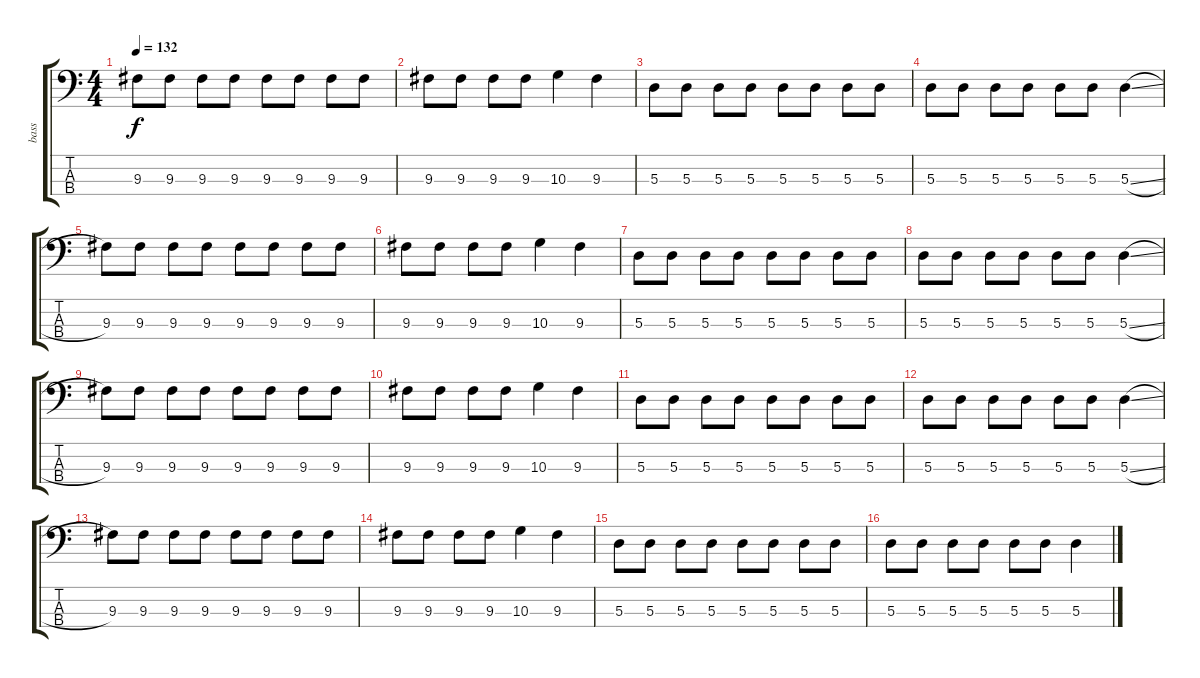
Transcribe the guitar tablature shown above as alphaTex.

\track ("bass" "bass") {instrument electricbassfinger}
\staff {score tabs}
\tuning (G2 D2 A1 E1) {hide}
\ts (4 4)
\tempo 132
\clef f4
\ks c
9.3.8{dy f} 9.3.8 9.3.8 9.3.8 9.3.8 9.3.8 9.3.8 9.3.8 |
9.3.8 9.3.8 9.3.8 9.3.8 10.3.4 9.3.4 |
5.3.8 5.3.8 5.3.8 5.3.8 5.3.8 5.3.8 5.3.8 5.3.8 |
5.3.8 5.3.8 5.3.8 5.3.8 5.3.8 5.3.8 5.3{sl}.4 |
9.3.8 9.3.8 9.3.8 9.3.8 9.3.8 9.3.8 9.3.8 9.3.8 |
9.3.8 9.3.8 9.3.8 9.3.8 10.3.4 9.3.4 |
5.3.8 5.3.8 5.3.8 5.3.8 5.3.8 5.3.8 5.3.8 5.3.8 |
5.3.8 5.3.8 5.3.8 5.3.8 5.3.8 5.3.8 5.3{sl}.4 |
9.3.8 9.3.8 9.3.8 9.3.8 9.3.8 9.3.8 9.3.8 9.3.8 |
9.3.8 9.3.8 9.3.8 9.3.8 10.3.4 9.3.4 |
5.3.8 5.3.8 5.3.8 5.3.8 5.3.8 5.3.8 5.3.8 5.3.8 |
5.3.8 5.3.8 5.3.8 5.3.8 5.3.8 5.3.8 5.3{sl}.4 |
9.3.8 9.3.8 9.3.8 9.3.8 9.3.8 9.3.8 9.3.8 9.3.8 |
9.3.8 9.3.8 9.3.8 9.3.8 10.3.4 9.3.4 |
5.3.8 5.3.8 5.3.8 5.3.8 5.3.8 5.3.8 5.3.8 5.3.8 |
5.3.8 5.3.8 5.3.8 5.3.8 5.3.8 5.3.8 5.3{sl}.4
